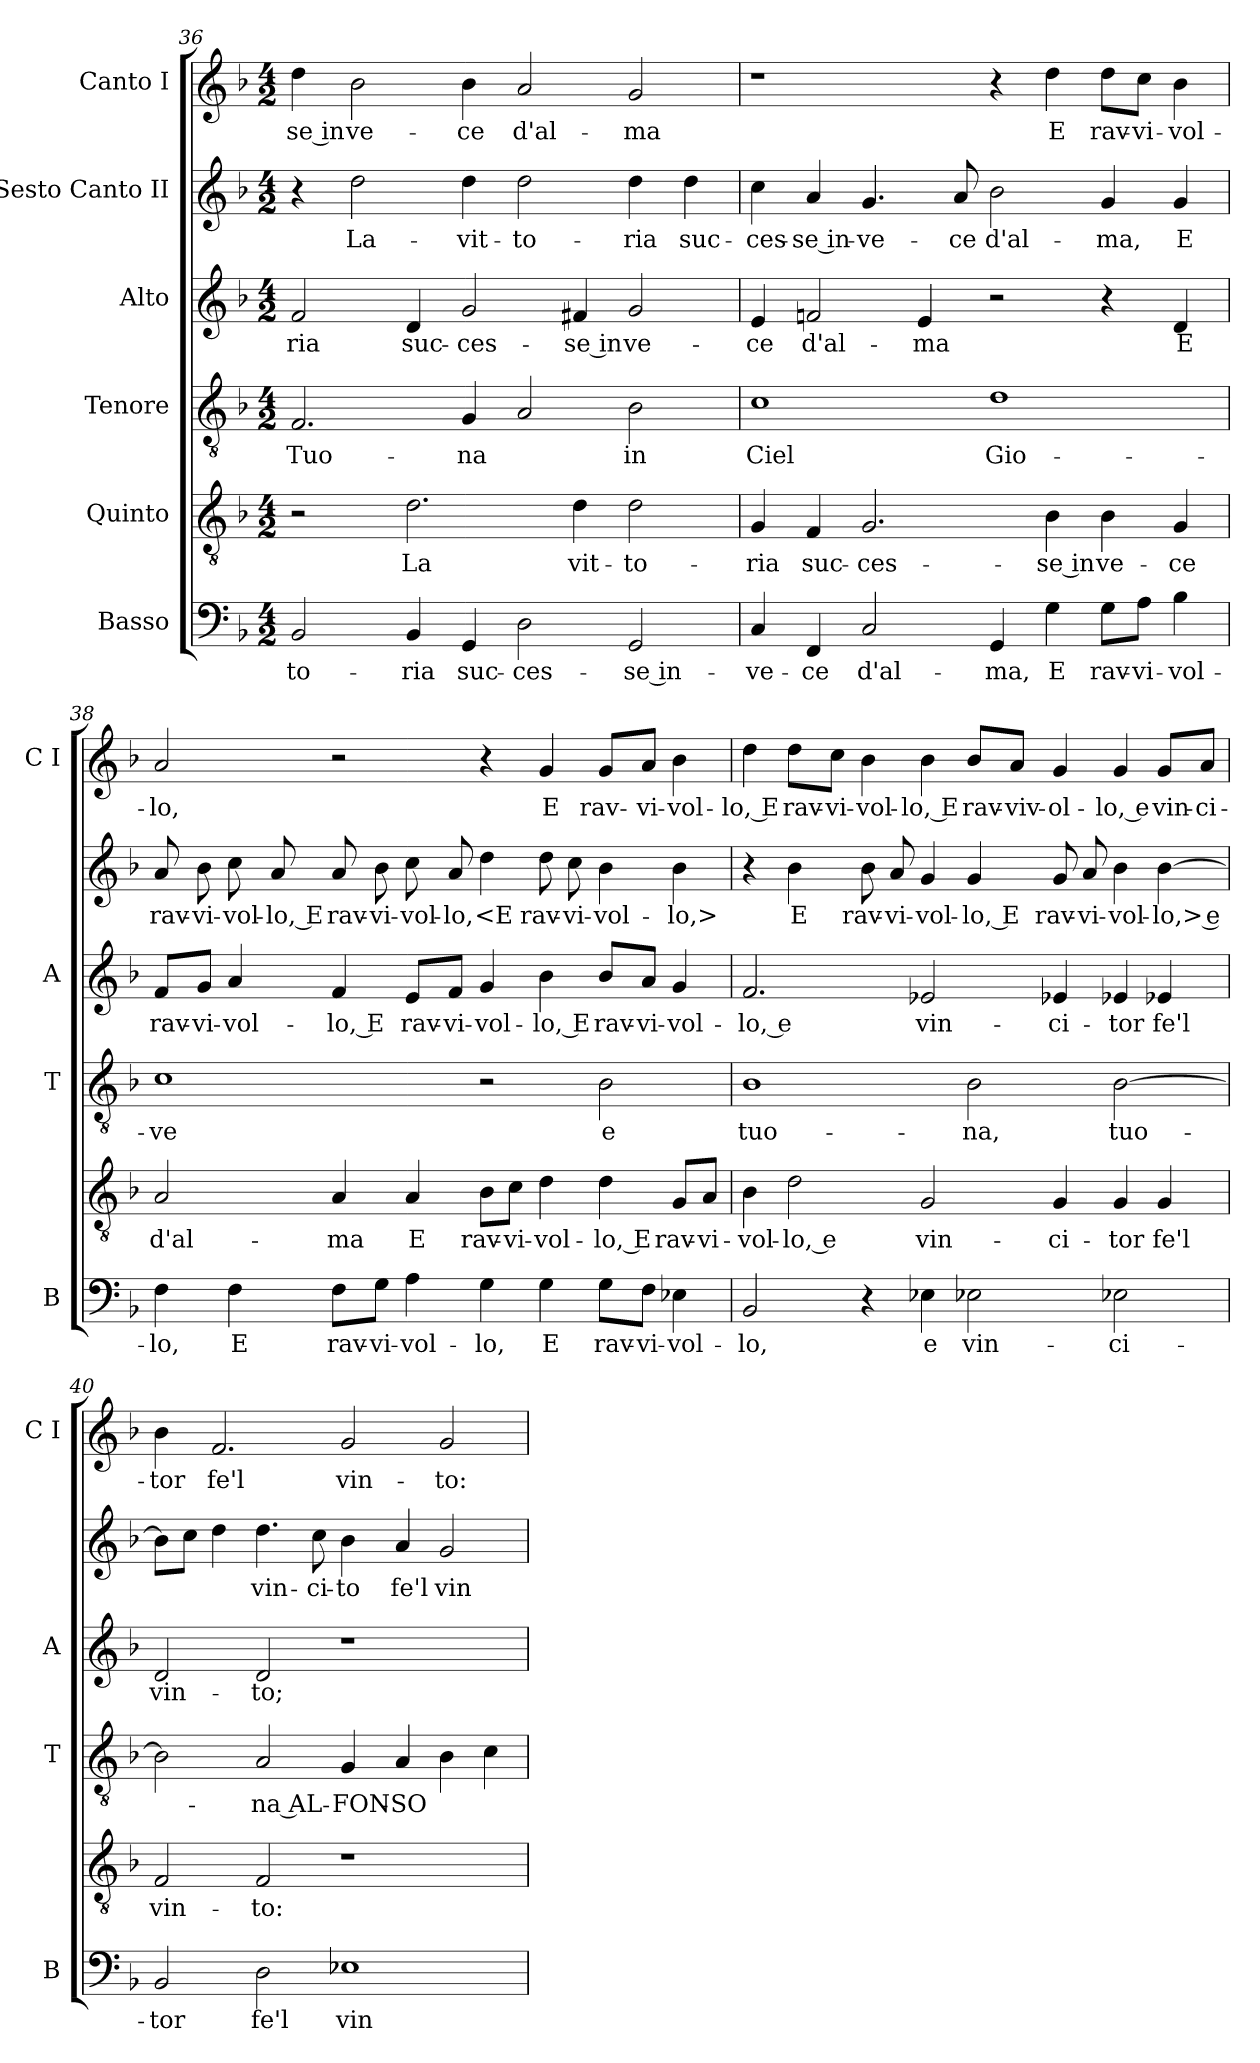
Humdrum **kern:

**kern	**text	**kern	**text	**kern	**text	**kern	**text	**kern	**text	**kern	**text
*part6	*part6	*part5	*part5	*part4	*part4	*part3	*part3	*part2	*part2	*part1	*part1
*staff6	*staff6	*staff5	*staff5	*staff4	*staff4	*staff3	*staff3	*staff2	*staff2	*staff1	*staff1
*I"Basso	*	*I"Quinto	*	*I"Tenore	*	*I"Alto	*	*I"Sesto Canto II	*	*I"Canto I	*
*I'B	*	*	*	*I'T	*	*I'A	*	*	*	*I'C I	*
*clefF4	*	*clefGv2	*	*clefGv2	*	*clefG2	*	*clefG2	*	*clefG2	*
*k[b-]	*	*k[b-]	*	*k[b-]	*	*k[b-]	*	*k[b-]	*	*k[b-]	*
*F:	*	*F:	*	*F:	*	*F:	*	*F:	*	*F:	*
*M4/2	*	*M4/2	*	*M4/2	*	*M4/2	*	*M4/2	*	*M4/2	*
=36	=36	=36	=36	=36	=36	=36	=36	=36	=36	=36	=36
2BB-	-to-	2r	.	2.F	Tuo-	2f	-ria	4r	.	4dd	-se in
.	.	.	.	.	.	.	.	2dd	La-	2b-	ve-
4BB-	-ria	2.d	La	.	.	4d	suc-	.	.	.	.
4GG	suc-	.	.	4G	-na	2g	-ces-	4dd	-vit-	4b-	-ce
2D	-ces-	.	.	2A	.	.	.	2dd	-to-	2a	d'al-
.	.	4d	vit-	.	.	4f#X	-se in	.	.	.	.
2GG	-se in-	2d	-to-	2B-	in	2g	ve-	4dd	-ria	2g	-ma
.	.	.	.	.	.	.	.	4dd	suc-	.	.
=37	=37	=37	=37	=37	=37	=37	=37	=37	=37	=37	=37
4C	-ve-	4G	-ria	1c	Ciel	4e	-ce	4cc	-ces-	1r	.
4FF	-ce	4F	suc-	.	.	2fn	d'al-	4a	-se in-	.	.
2C	d'al-	2.G	-ces-	.	.	.	.	4.g	-ve-	.	.
.	.	.	.	.	.	4e	-ma	.	.	.	.
.	.	.	.	.	.	.	.	8a	-ce	.	.
4GG	-ma,	.	.	1d	Gio-	2r	.	2b-	d'al-	4r	.
4G	E	4B-	-se in	.	.	.	.	.	.	4dd	E
8G\L	rav-	4B-	ve-	.	.	4r	.	4g	-ma,	8dd\L	rav-
8A\J	-vi-	.	.	.	.	.	.	.	.	8cc\J	-vi-
4B-	-vol-	4G	-ce	.	.	4d	E	4g	E	4b-	-vol-
=38	=38	=38	=38	=38	=38	=38	=38	=38	=38	=38	=38
4F	-lo,	2A	d'al-	1c	-ve	8f/L	rav-	8a	rav-	2a	-lo,
.	.	.	.	.	.	8g/J	-vi-	8b-	-vi-	.	.
4F	E	.	.	.	.	4a	-vol-	8cc	-vol-	.	.
.	.	.	.	.	.	.	.	8a	-lo, E	.	.
8F\L	rav-	4A	-ma	.	.	4f	-lo, E	8a	rav-	2r	.
8G\J	-vi-	.	.	.	.	.	.	8b-	-vi-	.	.
4A	-vol-	4A	E	.	.	8e/L	rav-	8cc	-vol-	.	.
.	.	.	.	.	.	8f/J	-vi-	8a	-lo,	.	.
4G	-lo,	8B-\L	rav-	2r	.	4g	-vol-	4dd	<E	4r	.
.	.	8c\J	-vi-	.	.	.	.	.	.	.	.
4G	E	4d	-vol-	.	.	4b-	-lo, E	8dd	rav-	4g	E
.	.	.	.	.	.	.	.	8cc	-vi-	.	.
8G\L	rav-	4d	-lo, E	2B-	e	8b-/L	rav-	4b-	-vol-	8g/L	rav-
8F\J	-vi-	.	.	.	.	8a/J	-vi-	.	.	8a/J	-vi-
4E-X	-vol-	8G/L	rav-	.	.	4g	-vol-	4b-	-lo,>	4b-	-vol-
.	.	8A/J	-vi-	.	.	.	.	.	.	.	.
=39	=39	=39	=39	=39	=39	=39	=39	=39	=39	=39	=39
2BB-	-lo,	4B-	-vol-	1B-	tuo-	2.f	-lo, e	4r	.	4dd	-lo, E
.	.	2d	-lo, e	.	.	.	.	4b-	E	8dd\L	rav-
.	.	.	.	.	.	.	.	.	.	8cc\J	-vi-
4r	.	.	.	.	.	.	.	8b-	rav-	4b-	-vol-
.	.	.	.	.	.	.	.	8a	-vi-	.	.
4E-X	e	2G	vin-	.	.	2e-X	vin-	4g	-vol-	4b-	-lo, E
2E-X	vin-	.	.	2B-	-na,	.	.	4g	-lo, E	8b-/L	rav-
.	.	.	.	.	.	.	.	.	.	8a/J	-viv-
.	.	4G	-ci-	.	.	4e-X	-ci-	8g	rav-	4g	-ol-
.	.	.	.	.	.	.	.	8a	-vi-	.	.
2E-X	-ci-	4G	-tor	[2B-	tuo-	4e-X	-tor	4b-	-vol-	4g	-lo, e
.	.	4G	fe'l	.	.	4e-X	fe'l	[4b-	-lo,> e	8g/L	vin-
.	.	.	.	.	.	.	.	.	.	8a/J	-ci-
=40	=40	=40	=40	=40	=40	=40	=40	=40	=40	=40	=40
2BB-	-tor	2F	vin-	2B-]	.	2d	vin-	8b-L]	.	4b-	-tor
.	.	.	.	.	.	.	.	8ccJ	.	.	.
.	.	.	.	.	.	.	.	4dd	.	2.f	fe'l
2D	fe'l	2F	-to:	2A	-na AL-	2d	-to;	4.dd	vin-	.	.
.	.	.	.	.	.	.	.	8cc	-ci-	.	.
1E-X	vin-	1r	.	4G	-FON-	1r	.	4b-	-to	2g	vin-
.	.	.	.	4A	-SO	.	.	4a	fe'l	.	.
.	.	.	.	4B-	.	.	.	2g	vin-	2g	-to:
.	.	.	.	4c	.	.	.	.	.	.	.
=	=	=	=	=	=	=	=	=	=	=	=
*-	*-	*-	*-	*-	*-	*-	*-	*-	*-	*-	*-
